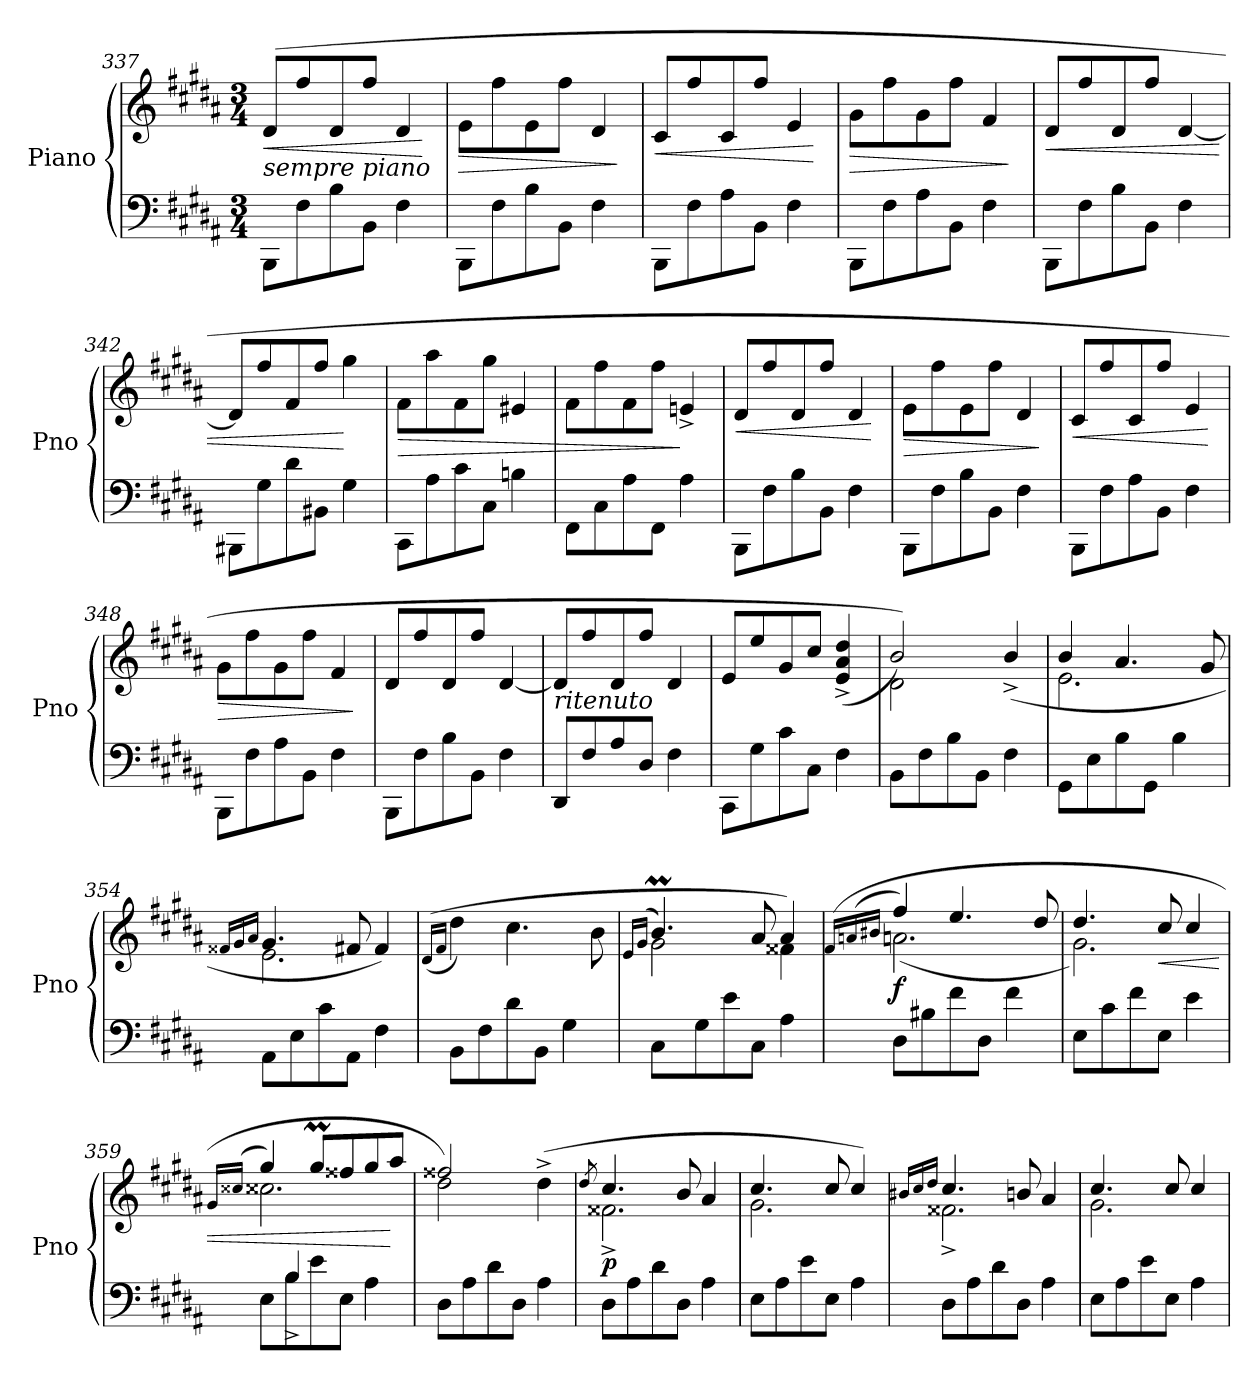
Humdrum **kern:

**kern	**kern	**dynam
*part1	*part1	*part1
*staff2	*staff1	*staff1/2
*I"Piano	*	*
*I'Pno	*	*
!!LO:LB:g=z
*clefF4	*clefG2	*
*k[f#c#g#d#a#]	*k[f#c#g#d#a#]	*
*M3/4	*M3/4	*
=337	=337	=337
!LO:TX:a:i:t=sempre piano	!	!
!	!	!LO:HP:b
8BBB\L	(8d#/L	<
8F#\	8ff#/	.
8B\	8d#/	.
8BB\J	8ff#/J	.
4F#\	4d#/	.
.	.	[
=338	=338	=338
!	!	!LO:HP:b
8BBB\L	8e\L	>
8F#\	8ff#\	.
8B\	8e\	.
8BB\J	8ff#\J	.
4F#\	4d#/	.
.	.	]
=339	=339	=339
!	!	!LO:HP:b
8BBB\L	8c#/L	<
8F#\	8ff#/	.
8A#\	8c#/	.
8BB\J	8ff#/J	.
4F#\	4e/	.
.	.	[
=340	=340	=340
!	!	!LO:HP:b
8BBB\L	8g#\L	>
8F#\	8ff#\	.
8A#\	8g#\	.
8BB\J	8ff#\J	.
4F#\	4f#/	.
.	.	]
=341	=341	=341
!	!	!LO:HP:b
8BBB\L	8d#/L	<
8F#\	8ff#/	.
8B\	8d#/	.
8BB\J	8ff#/J	.
4F#\	[4d#/	.
=342	=342	=342
8BBB#X\L	8d#/L]	.
8G#\	8ff#/	.
8d#\	8f#/	.
8BB#X\J	8ff#/J	.
4G#\	4gg#\	[
=343	=343	=343
!	!	!LO:HP:b
8CC#\L	8f#\L	>
8A#\	8aa#\	.
8c#\	8f#\	.
8C#\J	8gg#\J	.
4Bn\	4e#X/	.
=344	=344	=344
8FF#\L	8f#\L	.
8C#\	8ff#\	.
8A#\	8f#\	.
8FF#\J	8ff#\J	.
4A#\	4en^/	]
!!LO:PB:g=z
=345	=345	=345
!	!	!LO:HP:b
8BBB\L	8d#/L	<
8F#\	8ff#/	.
8B\	8d#/	.
8BB\J	8ff#/J	.
4F#\	4d#/	.
.	.	[
=346	=346	=346
!	!	!LO:HP:b
8BBB\L	8e\L	>
8F#\	8ff#\	.
8B\	8e\	.
8BB\J	8ff#\J	.
4F#\	4d#/	.
.	.	]
=347	=347	=347
!	!	!LO:HP:b
8BBB\L	8c#/L	<
8F#\	8ff#/	.
8A#\	8c#/	.
8BB\J	8ff#/J	.
4F#\	4e/	.
.	.	[
=348	=348	=348
!	!	!LO:HP:b
8BBB\L	8g#\L	>
8F#\	8ff#\	.
8A#\	8g#\	.
8BB\J	8ff#\J	.
4F#\	4f#/	.
.	.	]
=349	=349	=349
8BBB\L	8d#/L	.
8F#\	8ff#/	.
8B\	8d#/	.
8BB\J	8ff#/J	.
4F#\	[4d#/	.
=350	=350	=350
!LO:TX:a:i:t=ritenuto	!	!
8DD#/L	8d#/L]	.
8F#/	8ff#/	.
8A#/	8d#/	.
8D#/J	8ff#/J	.
4F#\	4d#/	.
=351	=351	=351
8CC#\L	8e/L	.
8G#\	8ee/	.
8c#\	8g#/	.
8C#\J	8cc#/J	.
4F#\	(>4e/^ 4a#/^ 4dd#/^	.
=352	=352	=352
*	*^	*
8BB\L	2b/))	2d#\	.
8F#\	.	.	.
8B\	.	.	.
8BB\J	.	.	.
4F#\	(4b^/	4ryy	.
!!LO:LB:g=z	!!
=353	=353	=353	=353
!	!	!	!LO:DY:b
8GG#\L	4b/	2.e\	other-dynamics
8E\	.	.	.
8B\	4.a#/	.	.
8GG#\J	.	.	.
4B\	.	.	.
.	8g#/	.	.
=354	=354	=354	=354
.	16qf##X/LL	.	.
.	16qg#/	.	.
.	16qa#/JJ	.	.
8AA#\L	4.g#/	2.e\	.
8E\	.	.	.
8c#\	.	.	.
8AA#\J	8f#X/	.	.
4F#\	4f#/)	.	.
*	*v	*v	*
=355	=355	=355
.	((16qd#/LL	.
.	16qf#/JJ	.
8BB\L	4dd#\)	.
8F#\	.	.
8d#\	4.cc#\	.
8BB\J	.	.
4G#\	.	.
.	8b\	.
=356	=356	=356
.	16qe/LL	.
.	(16qg#/JJ	.
*	*^	*
*	*	*^	*
8C#\L	4.bM/)	2g#\	16ryy	.
.	.	.	16cc#/yy	.
8G#\	.	.	4b/yy	.
8e\	.	.	.	.
8C#\J	8a#/	.	4.ryy	.
4A#\	4a#/)	4f##X\	.	.
*	*v	*v	*v	*
=357	=357	=357
.	(16qf#/LL	.
.	(16qan/	.
.	16qb#X/JJ	.
*	*^	*
!	!	!	!LO:DY:b
8D#\L	4ff#/)	(2.a\	f
8B#X\	.	.	.
8f#\	4.ee/	.	.
8D#\J	.	.	.
4f#\	.	.	.
.	8dd#/	.	.
=358	=358	=358	=358
8E\L	4.dd#/	2.g#\)	.
8c#\	.	.	.
8f#\	.	.	.
!	!	!	!LO:HP:b
8E\J	8cc#/	.	<
4e\	4cc#/	.	.
!!LO:LB:g=z	!!
=359	=359	=359	=359
.	16qg#/LL	.	.
.	(16qcc##X/JJ	.	.
*^	*	*	*
8E\L	8ryy	4gg#/)	2.cc##\	.
8B\	4B^/	.	.	.
.	.	8qgg#/Lyy	.	.
.	.	8qaa#/Jyy	.	.
8e\	.	8gg#M/L	.	.
8E\J	4.ryy	8ff##X/	.	.
4A#\	.	8gg#/	.	.
.	.	8aa#/J	.	[
*v	*v	*	*	*
=360	=360	=360	=360
8D#\L	2ff##X/)	2dd#\	.
8A#\	.	.	.
8d#\	.	.	.
8D#\J	.	.	.
4A#\	(>4dd#^\	4ryy	.
=361	=361	=361	=361
.	8qdd#/	.	.
!	!	!	!LO:DY:b
8D#\L	4.cc#/	2.f##X^\	p
8A#\	.	.	.
8d#\	.	.	.
8D#\J	8b/	.	.
4A#\	4a#/	.	.
=362	=362	=362	=362
8E\L	4.cc#/	2.g#\	.
8A#\	.	.	.
8e\	.	.	.
8E\J	8cc#/	.	.
4A#\	4cc#/)	.	.
=363	=363	=363	=363
.	16qb#X/LL	.	.
.	16qcc#/	.	.
.	16qdd#/JJ	.	.
8D#\L	4.cc#/	2.f##X^\	.
8A#\	.	.	.
8d#\	.	.	.
8D#\J	8bn/	.	.
4A#\	4a#/	.	.
=364	=364	=364	=364
8E\L	4.cc#/	2.g#\	.
8A#\	.	.	.
8e\	.	.	.
8E\J	8cc#/	.	.
4A#\	4cc#/	.	.
*	*v	*v	*
=	=	=
*-	*-	*-
